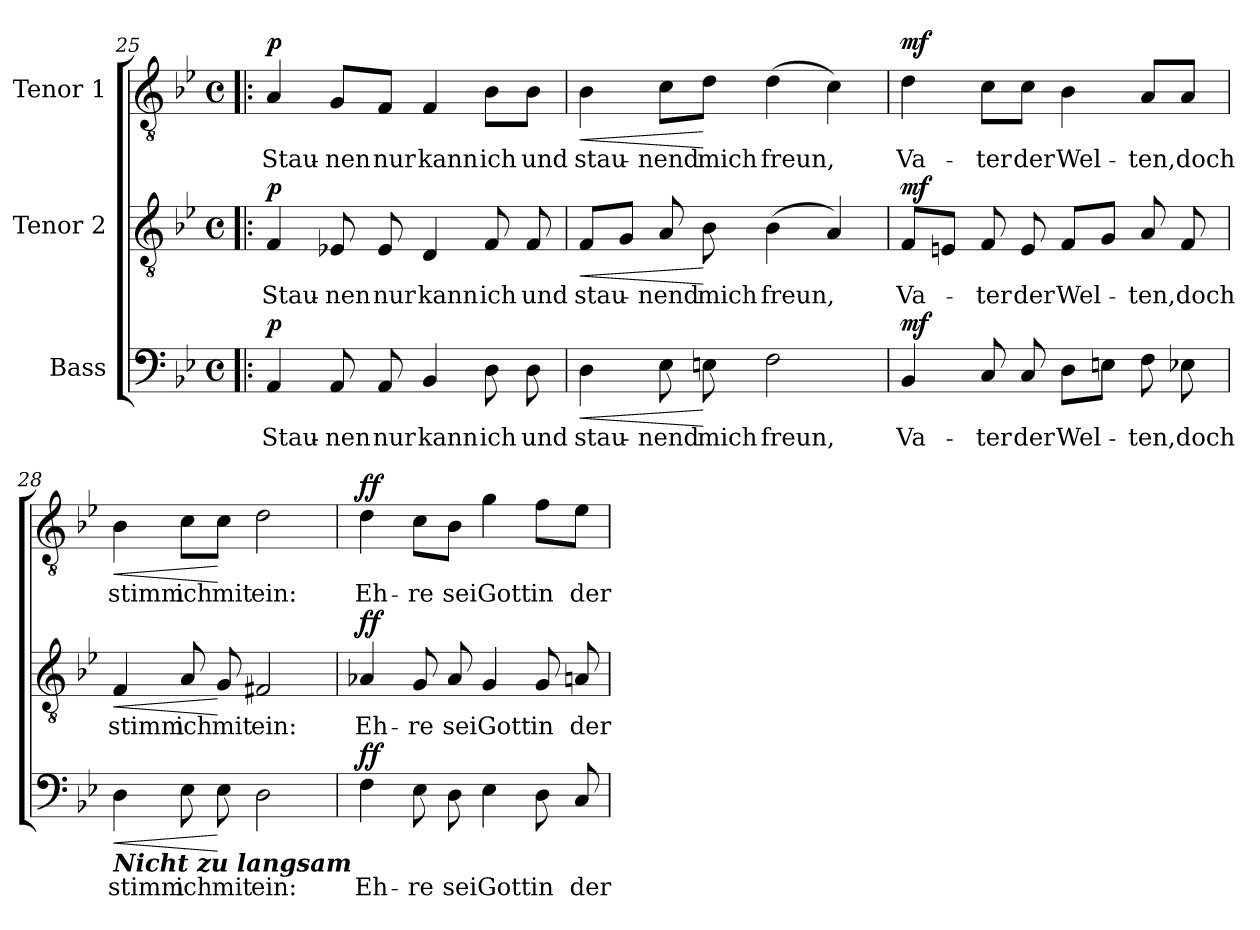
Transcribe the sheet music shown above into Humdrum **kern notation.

**kern	**text	**dynam	**kern	**text	**dynam	**kern	**text	**dynam
*part3	*part3	*part3	*part2	*part2	*part2	*part1	*part1	*part1
*staff3	*staff3	*staff3	*staff2	*staff2	*staff2	*staff1	*staff1	*staff1
*I"Bass	*	*	*I"Tenor 2	*	*	*I"Tenor 1	*	*
!!LO:PB:g=z
*clefF4	*	*	*clefGv2	*	*	*clefGv2	*	*
*k[b-e-]	*	*	*k[b-e-]	*	*	*k[b-e-]	*	*
*B-:	*	*	*B-:	*	*	*B-:	*	*
*M4/4	*	*	*M4/4	*	*	*M4/4	*	*
*met(c)	*	*	*met(c)	*	*	*met(c)	*	*
=25!|:	=25!|:	=25!|:	=25!|:	=25!|:	=25!|:	=25!|:	=25!|:	=25!|:
!	!LO:LY:b	!LO:DY:a	!	!LO:LY:b	!LO:DY:a	!	!LO:LY:b	!LO:DY:a
4AA/	Stau-	p	4F/	Stau-	p	4A/	Stau-	p
!	!LO:LY:b	!	!	!LO:LY:b	!	!	!LO:LY:b	!
8AA/	-nen	.	8E-X/	-nen	.	8G/L	-nen	.
!	!LO:LY:b	!	!	!LO:LY:b	!	!	!LO:LY:b	!
8AA/	nur	.	8E-/	nur	.	8F/J	nur	.
!	!LO:LY:b	!	!	!LO:LY:b	!	!	!LO:LY:b	!
4BB-/	kann	.	4D/	kann	.	4F/	kann	.
!	!LO:LY:b	!	!	!LO:LY:b	!	!	!LO:LY:b	!
8D\	ich	.	8F/	ich	.	8B-\L	ich	.
!	!LO:LY:b	!	!	!LO:LY:b	!	!	!LO:LY:b	!
8D\	und	.	8F/	und	.	8B-\J	und	.
=26	=26	=26	=26	=26	=26	=26	=26	=26
!	!LO:LY:b	!LO:HP:b	!	!LO:LY:b	!LO:HP:b	!	!LO:LY:b	!LO:HP:b
4D\	stau-	<	8F/L	stau-	<	4B-\	stau-	<
.	.	.	8G/J	.	.	.	.	.
!	!LO:LY:b	!	!	!LO:LY:b	!	!	!LO:LY:b	!
8E-\	-nend	.	8A/	-nend	.	8c\L	-nend	.
!	!LO:LY:b	!	!	!LO:LY:b	!	!	!LO:LY:b	!
8En\	mich	[	8B-\	mich	[	8d\J	mich	[
!	!LO:LY:b	!	!	!LO:LY:b	!	!	!LO:LY:b	!
2F\	freun,	.	(>4B-\	freun,	.	(>4d\	freun,	.
.	.	.	4A/)	.	.	4c\)	.	.
=27	=27	=27	=27	=27	=27	=27	=27	=27
!	!LO:LY:b	!LO:DY:a	!	!LO:LY:b	!LO:DY:a	!	!LO:LY:b	!LO:DY:a
4BB-/	Va-	mf	8F/L	Va-	mf	4d\	Va-	mf
.	.	.	8En/J	.	.	.	.	.
!	!LO:LY:b	!	!	!LO:LY:b	!	!	!LO:LY:b	!
8C/	-ter	.	8F/	-ter	.	8c\L	-ter	.
!	!LO:LY:b	!	!	!LO:LY:b	!	!	!LO:LY:b	!
8C/	der	.	8E/	der	.	8c\J	der	.
!	!LO:LY:b	!	!	!LO:LY:b	!	!	!LO:LY:b	!
8D\L	Wel-	.	8F/L	Wel-	.	4B-\	Wel-	.
8En\J	.	.	8G/J	.	.	.	.	.
!	!LO:LY:b	!	!	!LO:LY:b	!	!	!LO:LY:b	!
8F\	-ten,	.	8A/	-ten,	.	8A/L	-ten,	.
!	!LO:LY:b	!	!	!LO:LY:b	!	!	!LO:LY:b	!
8E-X\	doch	.	8F/	doch	.	8A/J	doch	.
!!LO:LB:g=z
=28	=28	=28	=28	=28	=28	=28	=28	=28
!LO:TX:b:Bi:t=Nicht zu langsam	!	!	!	!	!	!	!	!
!	!LO:LY:b	!LO:HP:b	!	!LO:LY:b	!LO:HP:b	!	!LO:LY:b	!LO:HP:b
4D\	stimm	<	4F/	stimm	<	4B-\	stimm	<
!	!LO:LY:b	!	!	!LO:LY:b	!	!	!LO:LY:b	!
8E-\	ich	.	8A/	ich	.	8c\L	ich	.
!	!LO:LY:b	!	!	!LO:LY:b	!	!	!LO:LY:b	!
8E-\	mit	[	8G/	mit	[	8c\J	mit	[
!	!LO:LY:b	!	!	!LO:LY:b	!	!	!LO:LY:b	!
2D\	ein:	.	2F#X/	ein:	.	2d\	ein:	.
=29	=29	=29	=29	=29	=29	=29	=29	=29
!	!LO:LY:b	!LO:DY:a	!	!LO:LY:b	!LO:DY:a	!	!LO:LY:b	!LO:DY:a
4F\	Eh-	ff	4A-X/	Eh-	ff	4d\	Eh-	ff
!	!LO:LY:b	!	!	!LO:LY:b	!	!	!LO:LY:b	!
8E-\	-re	.	8G/	-re	.	8c\L	-re	.
!	!LO:LY:b	!	!	!LO:LY:b	!	!	!LO:LY:b	!
8D\	sei	.	8A-/	sei	.	8B-\J	sei	.
!	!LO:LY:b	!	!	!LO:LY:b	!	!	!LO:LY:b	!
4E-\	Gott	.	4G/	Gott	.	4g\	Gott	.
!	!LO:LY:b	!	!	!LO:LY:b	!	!	!LO:LY:b	!
8D\	in	.	8G/	in	.	8f\L	in	.
!	!LO:LY:b	!	!	!LO:LY:b	!	!	!LO:LY:b	!
8C/	der	.	8An/	der	.	8e-\J	der	.
=	=	=	=	=	=	=	=	=
*-	*-	*-	*-	*-	*-	*-	*-	*-
